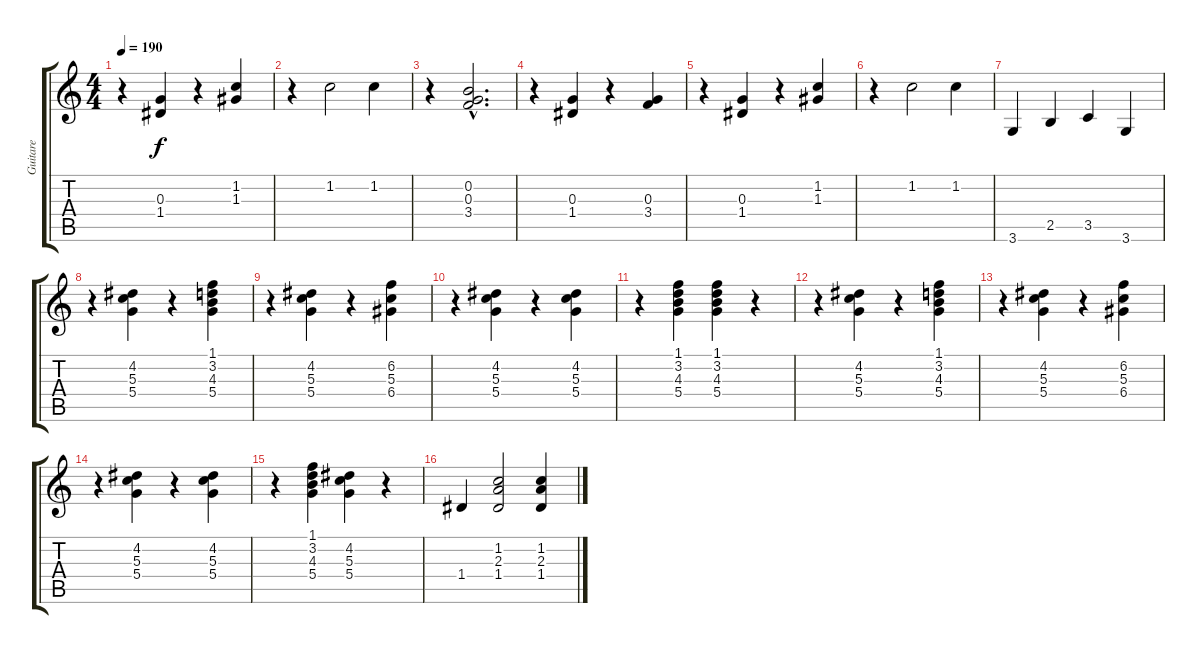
\track ("Guitare" "Guitare") {instrument acousticguitarsteel}
\staff {score tabs}
\tuning (E4 B3 G3 D3 A2 E2) {hide}
\ts (4 4)
\tempo 190
\clef g2
\ks c
r.4{dy f} (0.3 1.4).4 r.4 (1.2 1.3).4 |
r.4 1.2.2 1.2.4 |
r.4 (0.2{hac} 0.3{hac} 3.4{hac}).2{d} |
r.4 (0.3 1.4).4 r.4 (0.3 3.4).4 |
r.4 (0.3 1.4).4 r.4 (1.2 1.3).4 |
r.4 1.2.2 1.2.4 |
3.6.4 2.5.4 3.5.4 3.6.4 |
r.4 (4.2 5.3 5.4).4 r.4 (1.1 3.2 4.3 5.4).4 |
r.4 (4.2 5.3 5.4).4 r.4 (6.2 5.3 6.4).4 |
r.4 (4.2 5.3 5.4).4 r.4 (4.2 5.3 5.4).4 |
r.4 (1.1 3.2 4.3 5.4).4 (1.1 3.2 4.3 5.4).4 r.4 |
r.4 (4.2 5.3 5.4).4 r.4 (1.1 3.2 4.3 5.4).4 |
r.4 (4.2 5.3 5.4).4 r.4 (6.2 5.3 6.4).4 |
r.4 (4.2 5.3 5.4).4 r.4 (4.2 5.3 5.4).4 |
r.4 (1.1 3.2 4.3 5.4).4 (4.2 5.3 5.4).4 r.4 |
1.4.4 (1.2 2.3 1.4).2 (1.2 2.3 1.4).4
